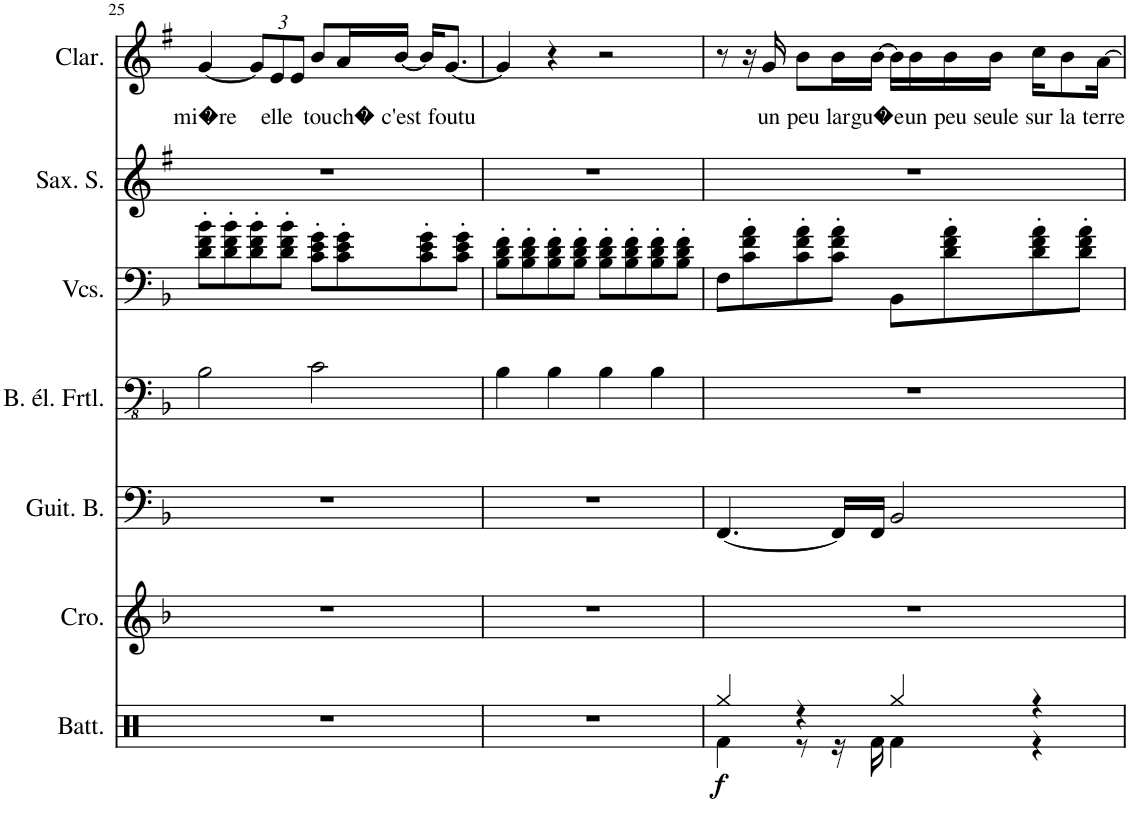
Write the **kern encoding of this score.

**kern	**dynam	**kern	**kern	**kern	**kern	**kern	**kern	**text
*part7	*part7	*part6	*part5	*part4	*part3	*part2	*part1	*part1
*staff7	*staff7	*staff6	*staff5	*staff4	*staff3	*staff2	*staff1	*staff1
*I"Batterie	*	*I"Crotales	*I"Guitare Basse	*I"Basse électrique fretless	*I"Violoncelles	*I"Saxophone Soprano	*I"Clarinette	*
*I'Batt.	*	*I'Cro.	*I'Guit. B.	*I'B. él. Frtl.	*I'Vcs.	*I'Sax. S.	*I'Clar.	*
!!LO:PB:g=z
*clefX	*	*clefG2	*clefF4	*clefFv4	*clefF4	*clefG2	*clefG2	*
*	*	*Trd-14c-24	*Trd7c12	*	*	*Trd1c2	*Trd1c2	*
*k[]	*	*k[b-]	*k[b-]	*k[b-]	*k[b-]	*k[f#]	*k[f#]	*
*M4/4	*	*M4/4	*M4/4	*M4/4	*M4/4	*M4/4	*M4/4	*
=25	=25	=25	=25	=25	=25	=25	=25	=25
!	!	!	!	!	!	!	!	!LO:LY:b
1r	.	1r	1r	2BB-\	8d\' 8f\' 8b-\'L	1r	[4g/	mi�re
.	.	.	.	.	8d\' 8f\' 8b-\'	.	.	.
*	*	*	*	*	*	*	*Xbrackettup	*
.	.	.	.	.	8d\' 8f\' 8b-\'	.	12g/L]	.
!	!	!	!	!	!	!	!	!LO:LY:b
.	.	.	.	.	.	.	12e/	elle
.	.	.	.	.	8d\' 8f\' 8b-\'J	.	.	.
.	.	.	.	.	.	.	12e/J	.
!	!	!	!	!	!	!	!	!LO:LY:b
.	.	.	.	2C\	8c\' 8e\' 8g\'L	.	8b/L	tou
!	!	!	!	!	!	!	!	!LO:LY:b
.	.	.	.	.	8c\' 8e\' 8g\'	.	16a/L	ch�
!	!	!	!	!	!	!	!	!LO:LY:b
.	.	.	.	.	.	.	[16b/JJ	c'est
.	.	.	.	.	8c\' 8e\' 8g\'	.	16b/KL]	.
!	!	!	!	!	!	!	!	!LO:LY:b
.	.	.	.	.	.	.	[8.g/J	foutu
.	.	.	.	.	8c\' 8e\' 8g\'J	.	.	.
=26	=26	=26	=26	=26	=26	=26	=26	=26
1r	.	1r	1r	4BB-\	8B-\' 8d\' 8f\'L	1r	4g/]	.
.	.	.	.	.	8B-\' 8d\' 8f\'	.	.	.
.	.	.	.	4BB-\	8B-\' 8d\' 8f\'	.	4r	.
.	.	.	.	.	8B-\' 8d\' 8f\'J	.	.	.
.	.	.	.	4BB-\	8B-\' 8d\' 8f\'L	.	2r	.
.	.	.	.	.	8B-\' 8d\' 8f\'	.	.	.
.	.	.	.	4BB-\	8B-\' 8d\' 8f\'	.	.	.
.	.	.	.	.	8B-\' 8d\' 8f\'J	.	.	.
=27	=27	=27	=27	=27	=27	=27	=27	=27
*^	*	*	*	*	*	*	*	*
!	!	!LO:DY:b	!	!	!	!	!	!	!
4Rgg/	4Rf\	f	1r	[4.FF/	1r	8F\L	1r	8r	.
.	.	.	.	.	.	8c\' 8f\' 8a\'	.	16r	.
!	!	!	!	!	!	!	!	!	!LO:LY:b
.	.	.	.	.	.	.	.	16g/	un
!	!	!	!	!	!	!	!	!	!LO:LY:b
4r	8r	.	.	.	.	8c\' 8f\' 8a\'	.	8b\L	peu
!	!	!	!	!	!	!	!	!	!LO:LY:b
.	16r	.	.	16FF/LL]	.	8c\' 8f\' 8a\'J	.	16b\L	lar
!	!	!	!	!	!	!	!	!	!LO:LY:b
.	16Rf\	.	.	16FF/JJ	.	.	.	[16b\JJ	gu�e
4Rgg/	4Rf\	.	.	2BB-/	.	8BB-\L	.	16b\LL]	.
!	!	!	!	!	!	!	!	!	!LO:LY:b
.	.	.	.	.	.	.	.	16b\	un
!	!	!	!	!	!	!	!	!	!LO:LY:b
.	.	.	.	.	.	8d\' 8f\' 8a\'	.	16b\	peu
!	!	!	!	!	!	!	!	!	!LO:LY:b
.	.	.	.	.	.	.	.	16b\JJ	seule
!	!	!	!	!	!	!	!	!	!LO:LY:b
4r	4r	.	.	.	.	8d\' 8f\' 8a\'	.	16cc\KL	sur
!	!	!	!	!	!	!	!	!	!LO:LY:b
.	.	.	.	.	.	.	.	8b\	la
.	.	.	.	.	.	8d\' 8f\' 8a\'J	.	.	.
!	!	!	!	!	!	!	!	!	!LO:LY:b
.	.	.	.	.	.	.	.	[16a\Jk	terre
*v	*v	*	*	*	*	*	*	*	*
=	=	=	=	=	=	=	=	=
*-	*-	*-	*-	*-	*-	*-	*-	*-
